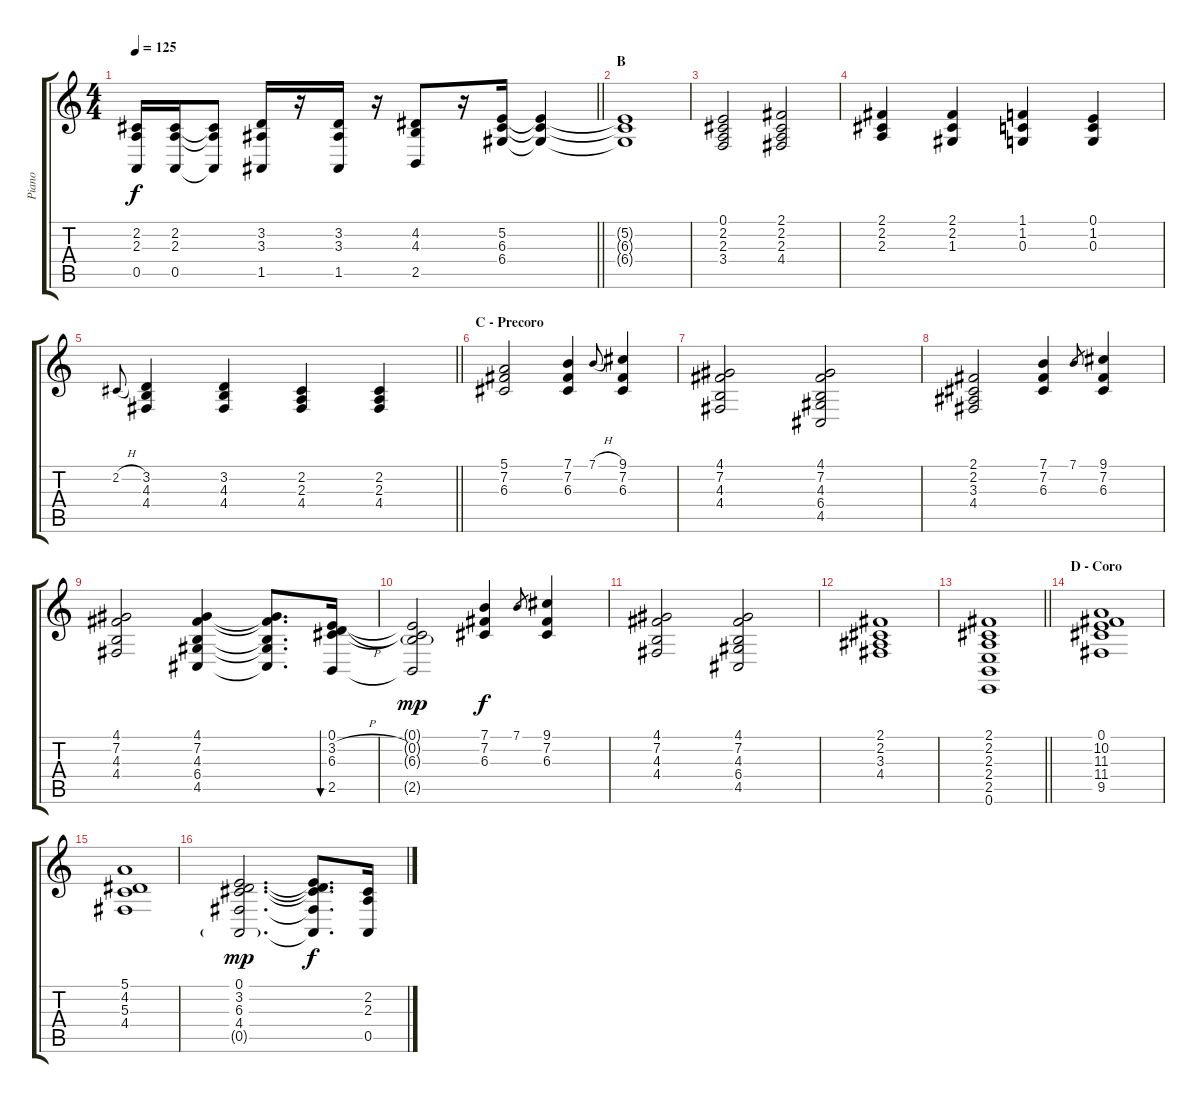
\track ("Piano" "Piano") {instrument brightacousticpiano}
\staff {score tabs}
\tuning (E4 B3 G3 D3 A2 E2) {hide}
\ts (4 4)
\tempo 125
\clef g2
\barLineRight lightlight
\ks c
(2.2{t} 2.3{t} 0.5{t}).16{dy f} (2.2 2.3 0.5).16 (2.2{t} 2.3{t} 0.5{t}).8 (3.2 3.3 1.5).16 r.16 (3.2 3.3 1.5).16 r.16 (4.2 4.3 2.5).8 r.16 (5.2 6.3 6.4).16 (5.2{t} 6.3{t} 6.4{t}).4 |
\section ("" "B")
(5.2{t} 6.3{t} 6.4{t}).1 |
(0.1 2.2 2.3 3.4).2 (2.1 2.2 2.3 4.4).2 |
(2.1 2.2 2.3).4 (2.1 2.2 1.3).4 (1.1 1.2 0.3).4 (0.1 1.2 0.3).4 |
\barLineRight lightlight
2.2{h}.8{gr onbeat} (3.2 4.3 4.4).4 (3.2 4.3 4.4).4 (2.2 2.3 4.4).4 (2.2 2.3 4.4).4 |
\section ("" "C - Precoro")
(5.1 7.2 6.3).2 (7.1 7.2 6.3).4 7.1{h}.8{gr onbeat} (9.1 7.2 6.3).4 |
(4.1 7.2 4.3 4.4).2 (4.1 7.2 4.3 6.4 4.5).2 |
(2.1 2.2 3.3 4.4).2 (7.1 7.2 6.3).4 7.1.8{gr} (9.1 7.2 6.3).4 |
(4.1 7.2 4.3 4.4).2 (4.1 7.2 4.3 6.4 4.5).4 (4.1{t} 7.2{t} 4.3{t} 6.4{t} 4.5{t}).8{d} (0.1 3.2{h} 6.3 2.5).16{bu 480} |
(0.1{t} 0.2{g} 6.3{t} 2.5{t}).2{dy mp} (7.1 7.2 6.3).4{dy f} 7.1.8{gr} (9.1 7.2 6.3).4 |
(4.1 7.2 4.3 4.4).2 (4.1 7.2 4.3 6.4 4.5).2 |
(2.1 2.2 3.3 4.4).1 |
\barLineRight lightlight
(2.1 2.2 2.3 2.4 2.5 0.6).1 |
\section ("" "D - Coro")
(0.1 10.2 11.3 11.4 9.5).1 |
(5.1 4.2 5.3 4.4).1 |
(0.1 3.2 6.3 4.4 0.5{g}).2{d dy mp} (0.1{t} 3.2{t} 6.3{t} 4.4{t} 0.5{t}).8{d dy f} (2.2 2.3 0.5).16
